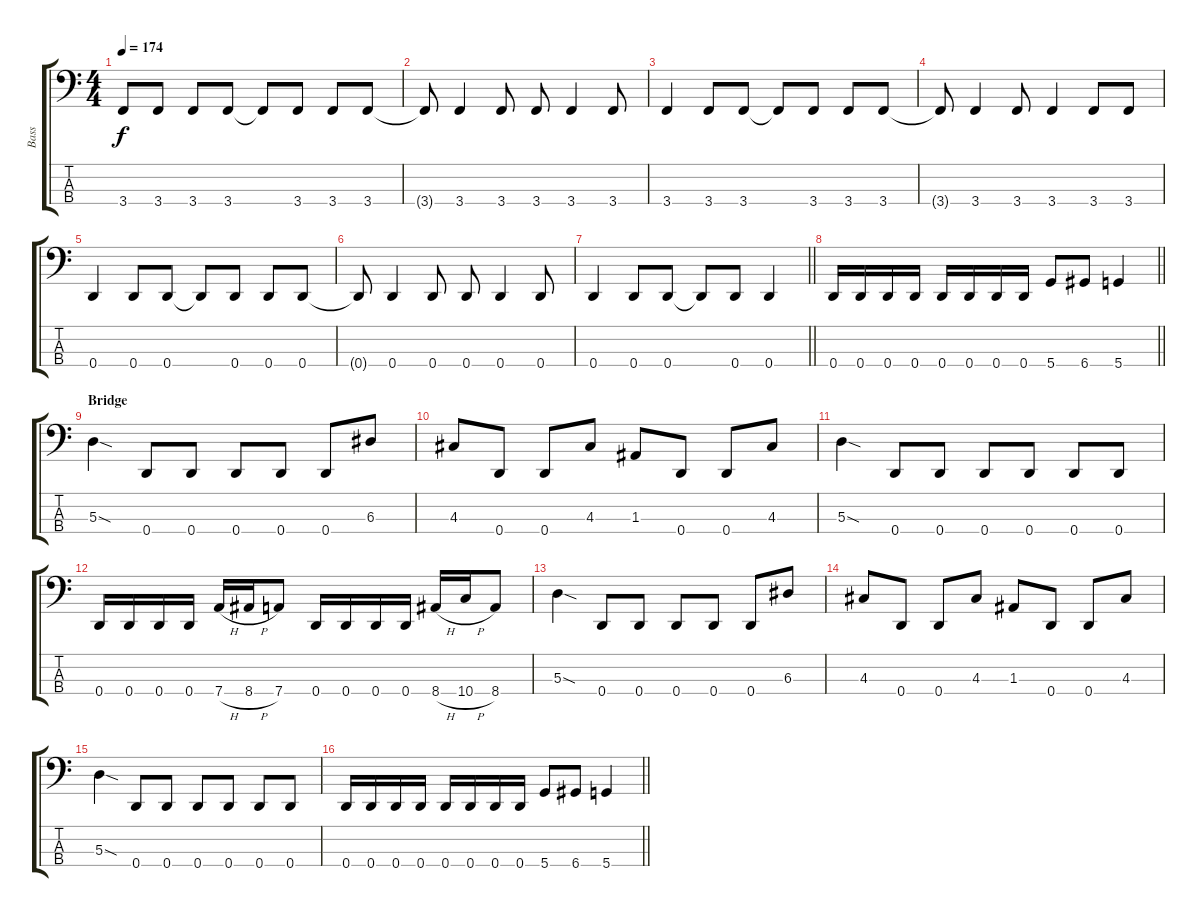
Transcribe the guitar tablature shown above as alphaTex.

\track ("Bass" "Bass") {instrument electricbasspick}
\staff {score tabs}
\tuning (G2 D2 A1 D1) {hide}
\ts (4 4)
\tempo 174
\clef f4
\ks c
3.4.8{dy f} 3.4.8 3.4.8 3.4.8 3.4{t}.8 3.4.8 3.4.8 3.4.8 |
3.4{t}.8 3.4.4 3.4.8 3.4.8 3.4.4 3.4.8 |
3.4.4 3.4.8 3.4.8 3.4{t}.8 3.4.8 3.4.8 3.4.8 |
3.4{t}.8 3.4.4 3.4.8 3.4.4 3.4.8 3.4.8 |
0.4.4 0.4.8 0.4.8 0.4{t}.8 0.4.8 0.4.8 0.4.8 |
0.4{t}.8 0.4.4 0.4.8 0.4.8 0.4.4 0.4.8 |
\barLineRight lightlight
0.4.4 0.4.8 0.4.8 0.4{t}.8 0.4.8 0.4.4 |
\barLineRight lightlight
0.4.16 0.4.16 0.4.16 0.4.16 0.4.16 0.4.16 0.4.16 0.4.16 5.4.8 6.4.8 5.4.4 |
\section ("" "Bridge")
5.3{sod}.4 0.4.8 0.4.8 0.4.8 0.4.8 0.4.8 6.3.8 |
4.3.8 0.4.8 0.4.8 4.3.8 1.3.8 0.4.8 0.4.8 4.3.8 |
5.3{sod}.4 0.4.8 0.4.8 0.4.8 0.4.8 0.4.8 0.4.8 |
0.4.16 0.4.16 0.4.16 0.4.16 7.4{h}.16 8.4{h}.16 7.4.8 0.4.16 0.4.16 0.4.16 0.4.16 8.4{h}.16 10.4{h}.16 8.4.8 |
5.3{sod}.4 0.4.8 0.4.8 0.4.8 0.4.8 0.4.8 6.3.8 |
4.3.8 0.4.8 0.4.8 4.3.8 1.3.8 0.4.8 0.4.8 4.3.8 |
5.3{sod}.4 0.4.8 0.4.8 0.4.8 0.4.8 0.4.8 0.4.8 |
\barLineRight lightlight
0.4.16 0.4.16 0.4.16 0.4.16 0.4.16 0.4.16 0.4.16 0.4.16 5.4.8 6.4.8 5.4.4
